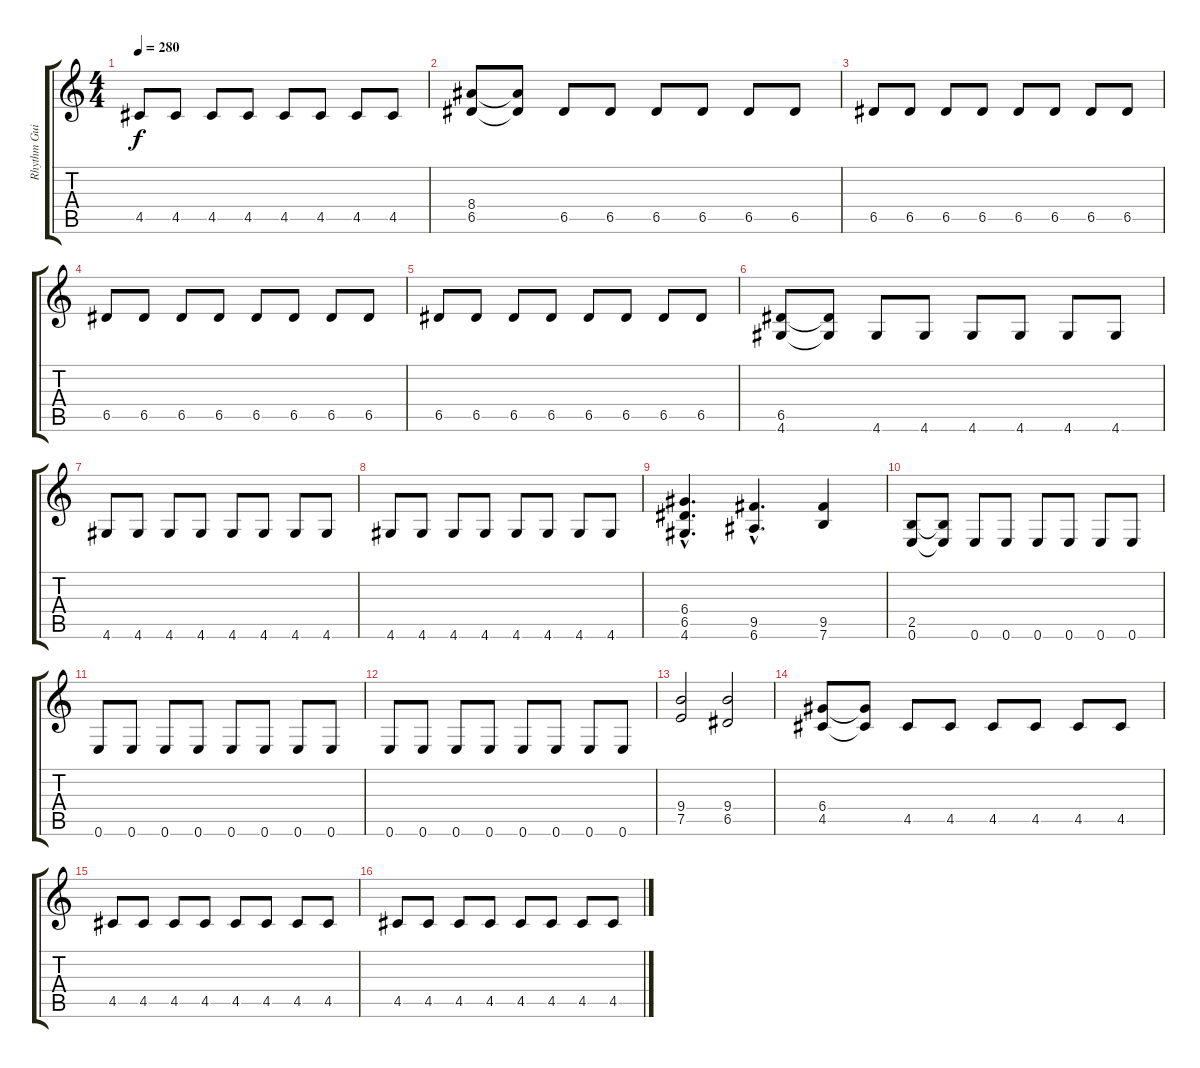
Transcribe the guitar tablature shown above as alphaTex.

\track ("Rhythm Guitar" "Rhythm Gui") {instrument distortionguitar}
\staff {score tabs}
\tuning (E4 B3 G3 D3 A2 E2) {hide}
\ts (4 4)
\tempo 280
\clef g2
\ks c
4.5.8{dy f} 4.5.8 4.5.8 4.5.8 4.5.8 4.5.8 4.5.8 4.5.8 |
(8.4 6.5).8 (8.4{t} 6.5{t}).8 6.5.8 6.5.8 6.5.8 6.5.8 6.5.8 6.5.8 |
6.5.8 6.5.8 6.5.8 6.5.8 6.5.8 6.5.8 6.5.8 6.5.8 |
6.5.8 6.5.8 6.5.8 6.5.8 6.5.8 6.5.8 6.5.8 6.5.8 |
6.5.8 6.5.8 6.5.8 6.5.8 6.5.8 6.5.8 6.5.8 6.5.8 |
(6.5 4.6).8 (6.5{t} 4.6{t}).8 4.6.8 4.6.8 4.6.8 4.6.8 4.6.8 4.6.8 |
4.6.8 4.6.8 4.6.8 4.6.8 4.6.8 4.6.8 4.6.8 4.6.8 |
4.6.8 4.6.8 4.6.8 4.6.8 4.6.8 4.6.8 4.6.8 4.6.8 |
(6.4{hac} 6.5{hac} 4.6{hac}).4{d} (9.5{hac} 6.6{hac}).4{d} (9.5 7.6).4 |
(2.5 0.6).8 (2.5{t} 0.6{t}).8 0.6.8 0.6.8 0.6.8 0.6.8 0.6.8 0.6.8 |
0.6.8 0.6.8 0.6.8 0.6.8 0.6.8 0.6.8 0.6.8 0.6.8 |
0.6.8 0.6.8 0.6.8 0.6.8 0.6.8 0.6.8 0.6.8 0.6.8 |
(9.4 7.5).2 (9.4 6.5).2 |
(6.4 4.5).8 (6.4{t} 4.5{t}).8 4.5.8 4.5.8 4.5.8 4.5.8 4.5.8 4.5.8 |
4.5.8 4.5.8 4.5.8 4.5.8 4.5.8 4.5.8 4.5.8 4.5.8 |
4.5.8 4.5.8 4.5.8 4.5.8 4.5.8 4.5.8 4.5.8 4.5.8
